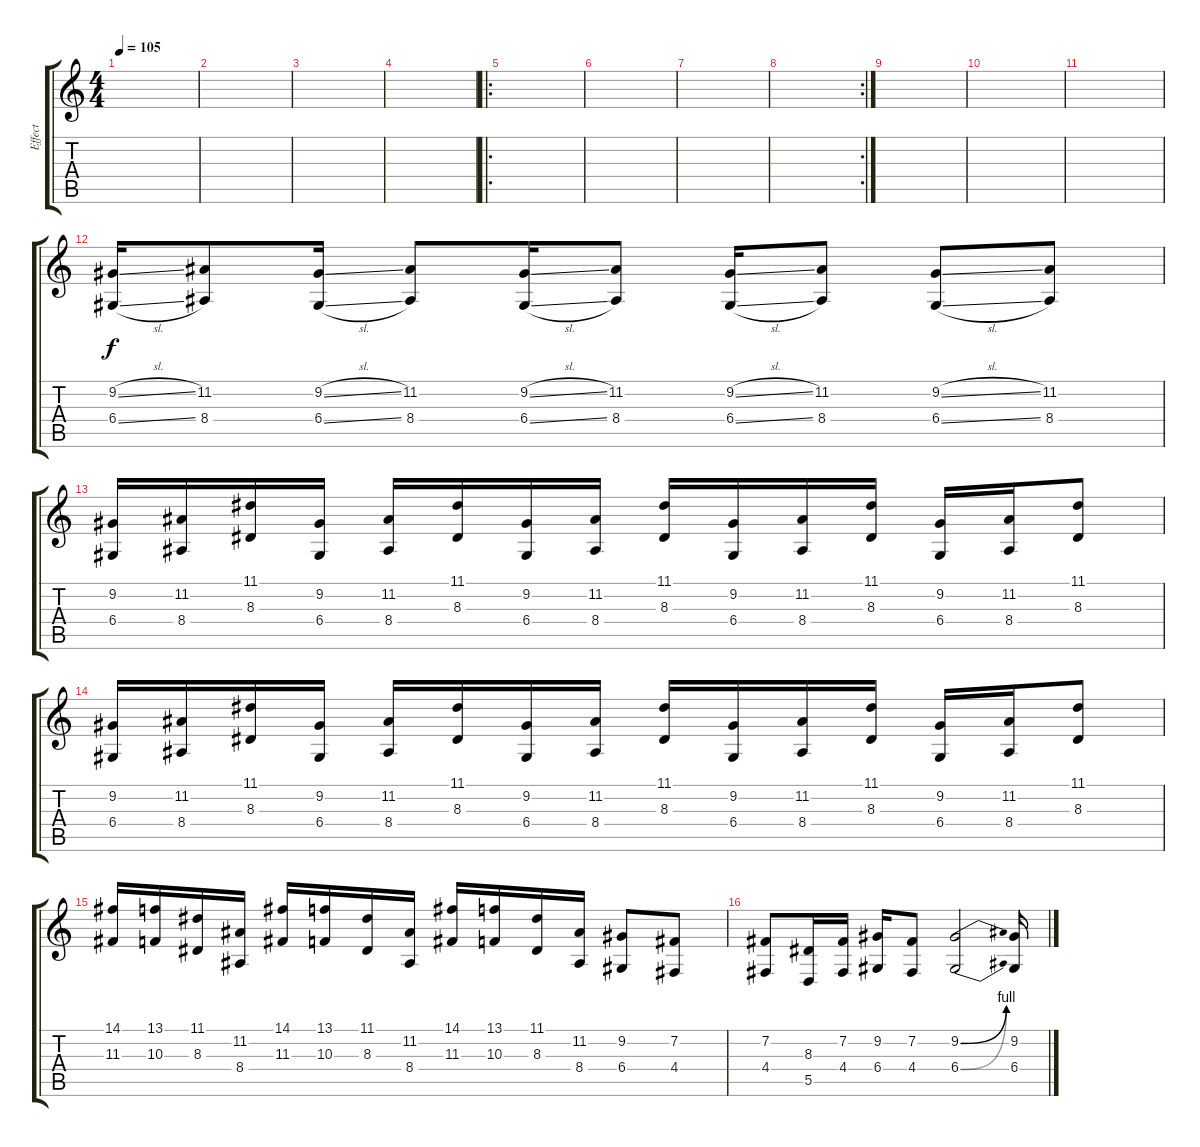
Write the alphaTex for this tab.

\track ("Effect" "Effect") {instrument violin}
\staff {score tabs}
\tuning (E4 B3 G3 D3 A2 E2) {hide}
\ts (4 4)
\tempo 105
\clef g2
\ks c
|
|
|
|
\ro
|
|
|
\rc 2
|
|
|
|
(9.2{sl} 6.4{sl}).16{volume 13 instrument distortionguitar} (11.2 8.4).8 (9.2{sl} 6.4{sl}).16 (11.2 8.4).8 (9.2{sl} 6.4{sl}).16 (11.2 8.4).8 (9.2{sl} 6.4{sl}).16 (11.2 8.4).8 (9.2{sl} 6.4{sl}).8 (11.2 8.4).8 |
(9.2 6.4).16 (11.2 8.4).16 (11.1 8.3).16 (9.2 6.4).16 (11.2 8.4).16 (11.1 8.3).16 (9.2 6.4).16 (11.2 8.4).16 (11.1 8.3).16 (9.2 6.4).16 (11.2 8.4).16 (11.1 8.3).16 (9.2 6.4).16 (11.2 8.4).16 (11.1 8.3).8 |
(9.2 6.4).16 (11.2 8.4).16 (11.1 8.3).16 (9.2 6.4).16 (11.2 8.4).16 (11.1 8.3).16 (9.2 6.4).16 (11.2 8.4).16 (11.1 8.3).16 (9.2 6.4).16 (11.2 8.4).16 (11.1 8.3).16 (9.2 6.4).16 (11.2 8.4).16 (11.1 8.3).8 |
(14.1 11.3).16 (13.1 10.3).16 (11.1 8.3).16 (11.2 8.4).16 (14.1 11.3).16 (13.1 10.3).16 (11.1 8.3).16 (11.2 8.4).16 (14.1 11.3).16 (13.1 10.3).16 (11.1 8.3).16 (11.2 8.4).16 (9.2 6.4).8 (7.2 4.4).8 |
(7.2 4.4).8 (8.3 5.5).16 (7.2 4.4).16 (9.2 6.4).16 (7.2 4.4).8 (9.2{be (bend 0 0 60 4)} 6.4{be (bend 0 0 60 4)}).2 (9.2 6.4).16{dy f}
